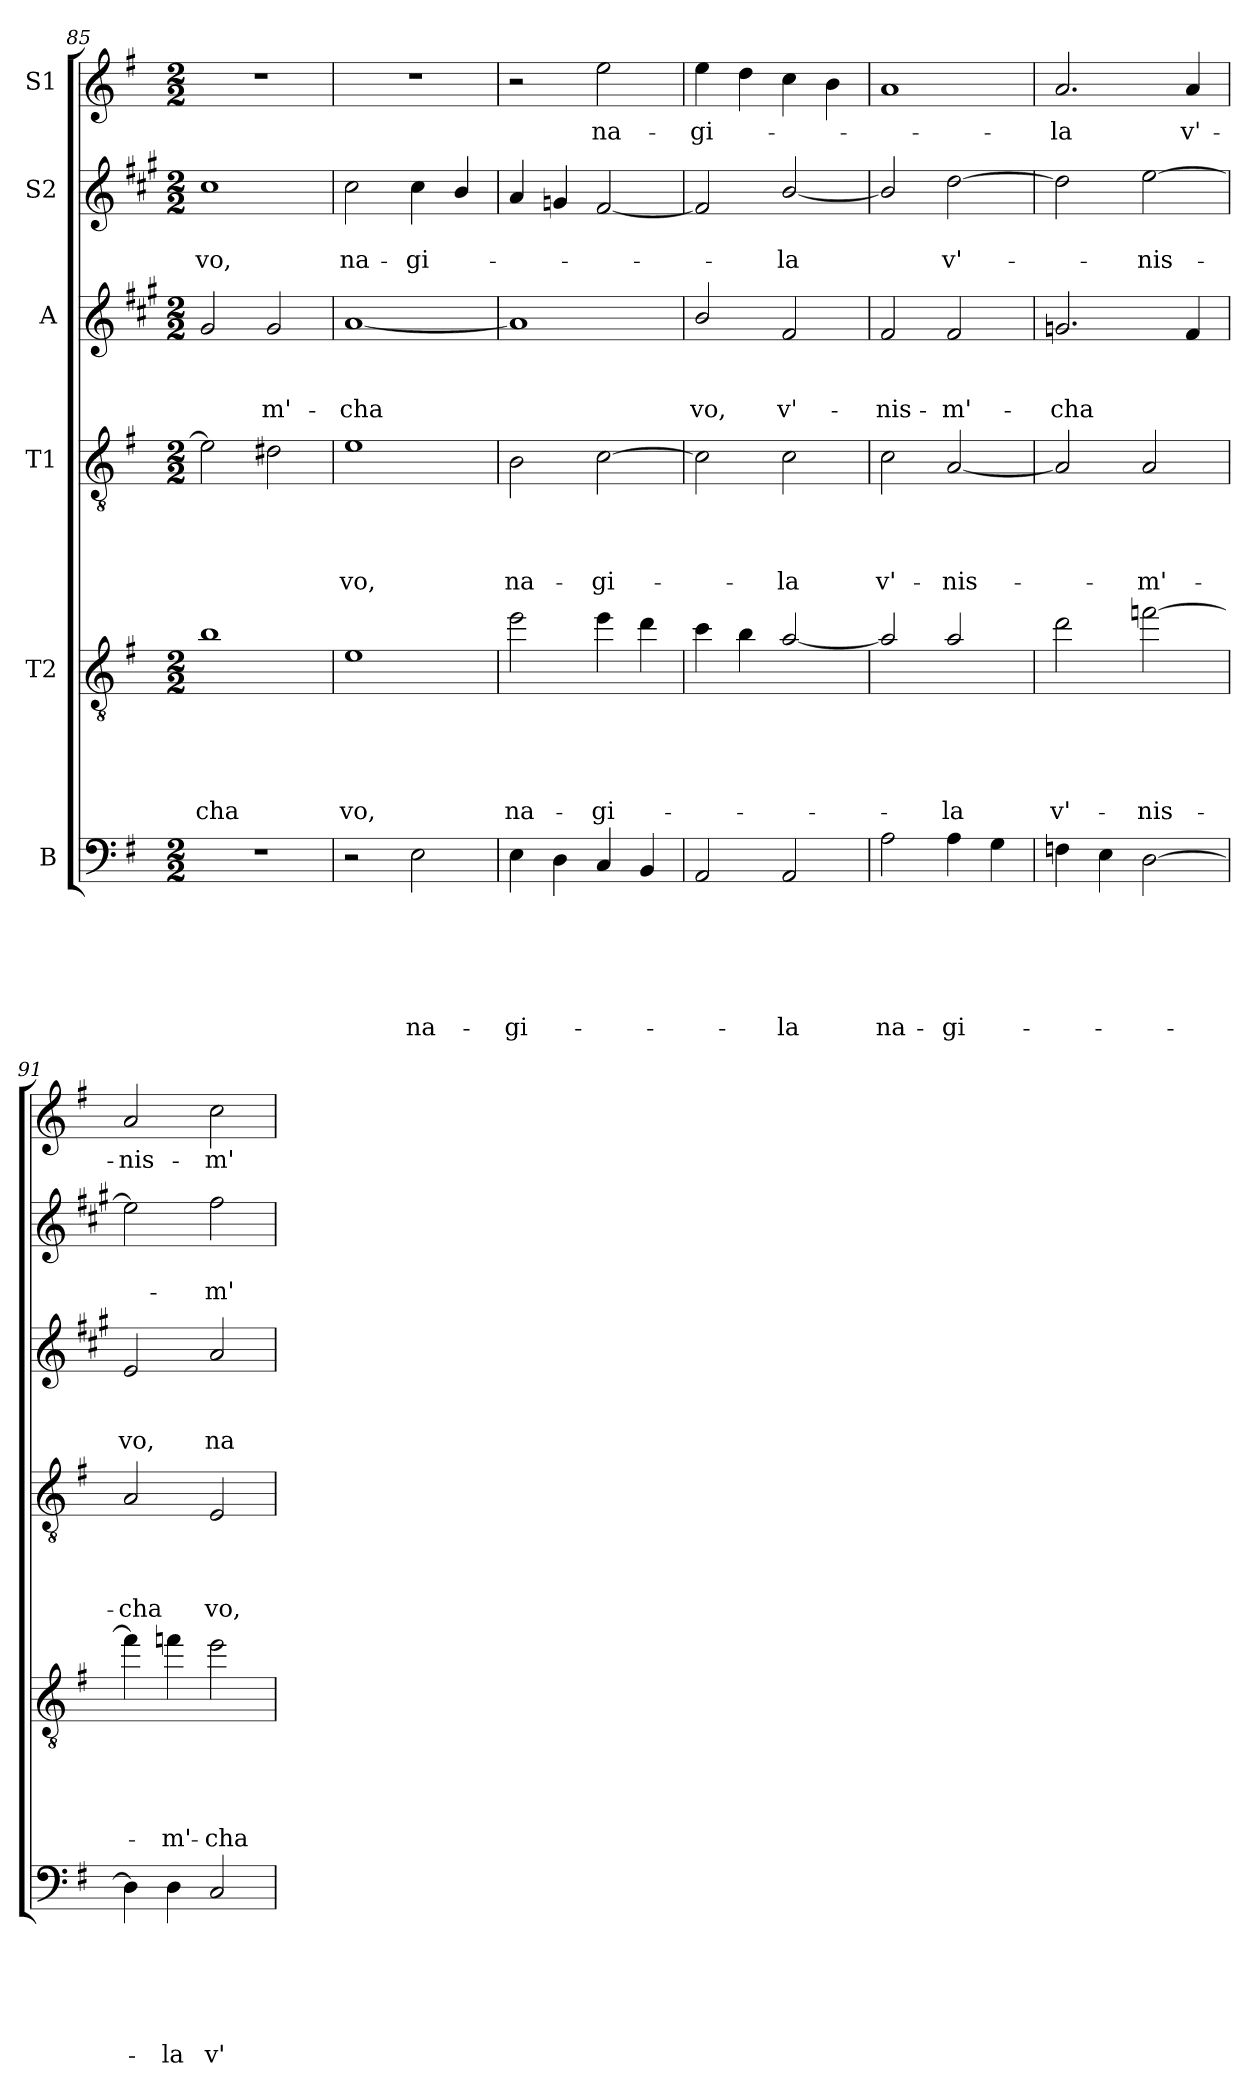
**kern	**text	**text	**text	**text	**text	**text	**kern	**text	**text	**text	**text	**text	**kern	**text	**text	**text	**text	**kern	**text	**text	**text	**kern	**text	**text	**kern	**text
*part6	*part6	*part6	*part6	*part6	*part6	*part6	*part5	*part5	*part5	*part5	*part5	*part5	*part4	*part4	*part4	*part4	*part4	*part3	*part3	*part3	*part3	*part2	*part2	*part2	*part1	*part1
*staff6	*staff6	*staff6	*staff6	*staff6	*staff6	*staff6	*staff5	*staff5	*staff5	*staff5	*staff5	*staff5	*staff4	*staff4	*staff4	*staff4	*staff4	*staff3	*staff3	*staff3	*staff3	*staff2	*staff2	*staff2	*staff1	*staff1
*I"B	*	*	*	*	*	*	*I"T2	*	*	*	*	*	*I"T1	*	*	*	*	*I"A	*	*	*	*I"S2	*	*	*I"S1	*
*clefF4	*	*	*	*	*	*	*clefGv2	*	*	*	*	*	*clefGv2	*	*	*	*	*clefG2	*	*	*	*clefG2	*	*	*clefG2	*
*	*	*	*	*	*	*	*ITrd8c14	*	*	*	*	*	*	*	*	*	*	*ITrd1c2	*	*	*	*ITrd1c2	*	*	*	*
*k[f#]	*	*	*	*	*	*	*k[f#]	*	*	*	*	*	*k[f#]	*	*	*	*	*k[f#]	*	*	*	*k[f#]	*	*	*k[f#]	*
*G:	*	*	*	*	*	*	*G:	*	*	*	*	*	*G:	*	*	*	*	*G:	*	*	*	*G:	*	*	*G:	*
*M2/2	*	*	*	*	*	*	*M2/2	*	*	*	*	*	*M2/2	*	*	*	*	*M2/2	*	*	*	*M2/2	*	*	*M2/2	*
=85	=85	=85	=85	=85	=85	=85	=85	=85	=85	=85	=85	=85	=85	=85	=85	=85	=85	=85	=85	=85	=85	=85	=85	=85	=85	=85
!	!	!	!	!	!	!	!	!	!	!	!	!LO:LY:b	!	!	!	!	!	!	!	!	!	!	!	!LO:LY:b	!	!
1r	.	.	.	.	.	.	1B	.	.	.	.	-cha	2e\]	.	.	.	.	2f#/	.	.	.	1b	.	vo,	1r	.
!	!	!	!	!	!	!	!	!	!	!	!	!	!	!	!	!	!	!	!	!	!LO:LY:b	!	!	!	!	!
.	.	.	.	.	.	.	.	.	.	.	.	.	2d#X\	.	.	.	.	2f#/	.	.	-m'-	.	.	.	.	.
=86	=86	=86	=86	=86	=86	=86	=86	=86	=86	=86	=86	=86	=86	=86	=86	=86	=86	=86	=86	=86	=86	=86	=86	=86	=86	=86
!	!	!	!	!	!	!	!	!	!	!	!	!LO:LY:b	!	!	!	!	!LO:LY:b	!	!	!	!LO:LY:b	!	!	!LO:LY:b	!	!
2r	.	.	.	.	.	.	1E	.	.	.	.	vo,	1e	.	.	.	vo,	[1g	.	.	-cha	2b\	.	na-	1r	.
!	!	!	!	!	!	!LO:LY:b	!	!	!	!	!	!	!	!	!	!	!	!	!	!	!	!	!	!LO:LY:b	!	!
2E\	.	.	.	.	.	na-	.	.	.	.	.	.	.	.	.	.	.	.	.	.	.	4b\	.	-gi-	.	.
.	.	.	.	.	.	.	.	.	.	.	.	.	.	.	.	.	.	.	.	.	.	4a/	.	.	.	.
!!LO:PB:g=z
=87	=87	=87	=87	=87	=87	=87	=87	=87	=87	=87	=87	=87	=87	=87	=87	=87	=87	=87	=87	=87	=87	=87	=87	=87	=87	=87
!	!	!	!	!	!	!LO:LY:b	!	!	!	!	!	!LO:LY:b	!	!	!	!	!LO:LY:b	!	!	!	!	!	!	!	!	!
4E\	.	.	.	.	.	-gi-	2e\	.	.	.	.	na-	2B\	.	.	.	na-	1g]	.	.	.	4g/	.	.	2r	.
4D\	.	.	.	.	.	.	.	.	.	.	.	.	.	.	.	.	.	.	.	.	.	4fn/	.	.	.	.
!	!	!	!	!	!	!	!	!	!	!	!	!LO:LY:b	!	!	!	!	!LO:LY:b	!	!	!	!	!	!	!	!	!LO:LY:b
4C/	.	.	.	.	.	.	4e\	.	.	.	.	-gi-	[2c\	.	.	.	-gi-	.	.	.	.	[2e/	.	.	2ee\	na-
4BB/	.	.	.	.	.	.	4d\	.	.	.	.	.	.	.	.	.	.	.	.	.	.	.	.	.	.	.
=88	=88	=88	=88	=88	=88	=88	=88	=88	=88	=88	=88	=88	=88	=88	=88	=88	=88	=88	=88	=88	=88	=88	=88	=88	=88	=88
!	!	!	!	!	!	!	!	!	!	!	!	!	!	!	!	!	!	!	!	!	!LO:LY:b	!	!	!	!	!LO:LY:b
2AA/	.	.	.	.	.	.	4c\	.	.	.	.	.	2c\]	.	.	.	.	2a/	.	.	vo,	2e/]	.	.	4ee\	-gi-
.	.	.	.	.	.	.	4B\	.	.	.	.	.	.	.	.	.	.	.	.	.	.	.	.	.	4dd\	.
!	!	!	!	!	!	!LO:LY:b	!	!	!	!	!	!	!	!	!	!	!LO:LY:b	!	!	!	!LO:LY:b	!	!	!LO:LY:b	!	!
2AA/	.	.	.	.	.	-la	[2A/	.	.	.	.	.	2c\	.	.	.	-la	2e/	.	.	v'-	[2a/	.	-la	4cc\	.
.	.	.	.	.	.	.	.	.	.	.	.	.	.	.	.	.	.	.	.	.	.	.	.	.	4b\	.
=89	=89	=89	=89	=89	=89	=89	=89	=89	=89	=89	=89	=89	=89	=89	=89	=89	=89	=89	=89	=89	=89	=89	=89	=89	=89	=89
!	!	!	!	!	!	!LO:LY:b	!	!	!	!	!	!	!	!	!	!	!LO:LY:b	!	!	!	!LO:LY:b	!	!	!	!	!
2A\	.	.	.	.	.	na-	2A/]	.	.	.	.	.	2c\	.	.	.	v'-	2e/	.	.	-nis-	2a/]	.	.	1a	.
!	!	!	!	!	!	!LO:LY:b	!	!	!	!	!	!LO:LY:b	!	!	!	!	!LO:LY:b	!	!	!	!LO:LY:b	!	!	!LO:LY:b	!	!
4A\	.	.	.	.	.	-gi-	2A/	.	.	.	.	-la	[2A/	.	.	.	-nis-	2e/	.	.	-m'-	[2cc\	.	v'-	.	.
4G\	.	.	.	.	.	.	.	.	.	.	.	.	.	.	.	.	.	.	.	.	.	.	.	.	.	.
=90	=90	=90	=90	=90	=90	=90	=90	=90	=90	=90	=90	=90	=90	=90	=90	=90	=90	=90	=90	=90	=90	=90	=90	=90	=90	=90
!	!	!	!	!	!	!	!	!	!	!	!	!LO:LY:b	!	!	!	!	!	!	!	!	!LO:LY:b	!	!	!	!	!LO:LY:b
4Fn\	.	.	.	.	.	.	2d\	.	.	.	.	v'-	2A/]	.	.	.	.	2.fn/	.	.	-cha	2cc\]	.	.	2.a/	-la
4E\	.	.	.	.	.	.	.	.	.	.	.	.	.	.	.	.	.	.	.	.	.	.	.	.	.	.
!	!	!	!	!	!	!	!	!	!	!	!	!LO:LY:b	!	!	!	!	!LO:LY:b	!	!	!	!	!	!	!LO:LY:b	!	!
[2D\	.	.	.	.	.	.	[2fn\	.	.	.	.	-nis-	2A/	.	.	.	-m'-	.	.	.	.	[2dd\	.	-nis-	.	.
!	!	!	!	!	!	!	!	!	!	!	!	!	!	!	!	!	!	!	!	!	!	!	!	!	!	!LO:LY:b
.	.	.	.	.	.	.	.	.	.	.	.	.	.	.	.	.	.	4e/	.	.	.	.	.	.	4a/	v'-
=91	=91	=91	=91	=91	=91	=91	=91	=91	=91	=91	=91	=91	=91	=91	=91	=91	=91	=91	=91	=91	=91	=91	=91	=91	=91	=91
!	!	!	!	!	!	!	!	!	!	!	!	!	!	!	!	!	!LO:LY:b	!	!	!	!LO:LY:b	!	!	!	!	!LO:LY:b
4D\]	.	.	.	.	.	.	4f\]	.	.	.	.	.	2A/	.	.	.	-cha	2d/	.	.	vo,	2dd\]	.	.	2a/	-nis-
!	!	!	!	!	!	!LO:LY:b	!	!	!	!	!	!LO:LY:b	!	!	!	!	!	!	!	!	!	!	!	!	!	!
4D\	.	.	.	.	.	-la	4f\	.	.	.	.	-m'-	.	.	.	.	.	.	.	.	.	.	.	.	.	.
!	!	!	!	!	!	!LO:LY:b	!	!	!	!	!	!LO:LY:b	!	!	!	!	!LO:LY:b	!	!	!	!LO:LY:b	!	!	!LO:LY:b	!	!LO:LY:b
2C/	.	.	.	.	.	v'-	2e\	.	.	.	.	-cha	2E/	.	.	.	vo,	2g/	.	.	na-	2ee\	.	-m'-	2cc\	-m'-
=	=	=	=	=	=	=	=	=	=	=	=	=	=	=	=	=	=	=	=	=	=	=	=	=	=	=
*-	*-	*-	*-	*-	*-	*-	*-	*-	*-	*-	*-	*-	*-	*-	*-	*-	*-	*-	*-	*-	*-	*-	*-	*-	*-	*-
